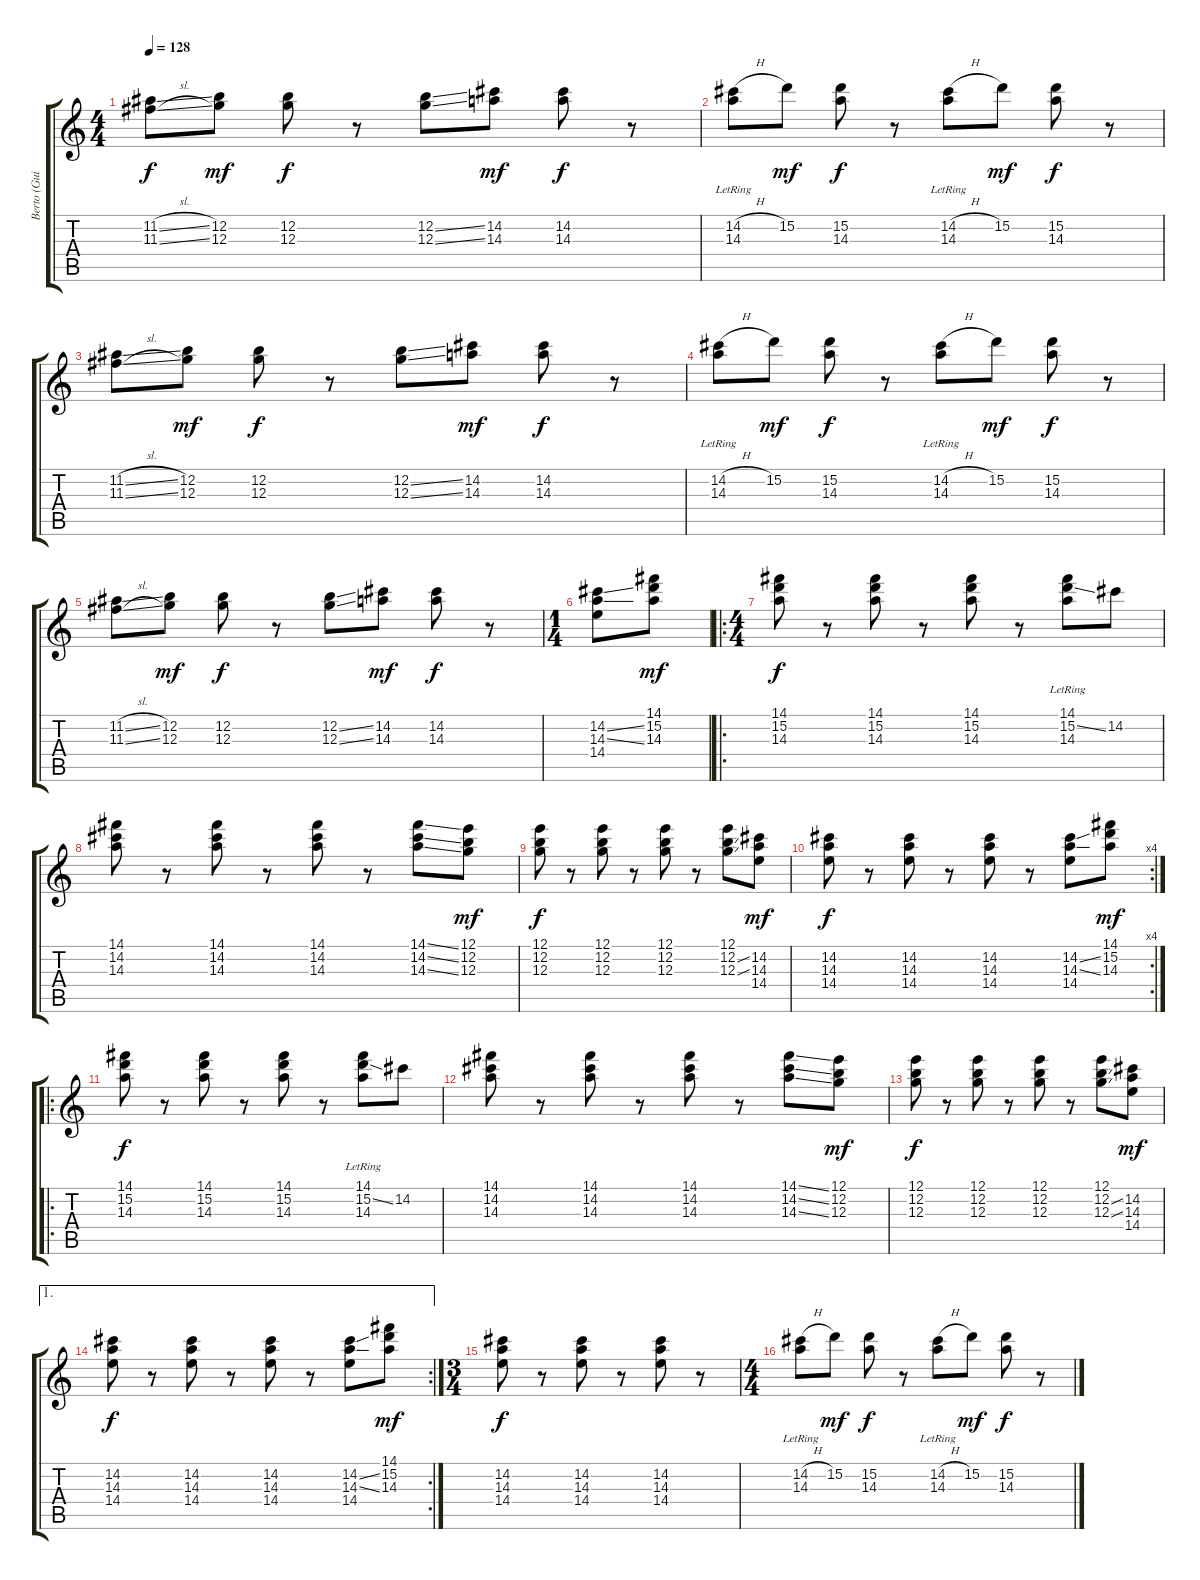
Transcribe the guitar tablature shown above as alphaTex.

\track ("Berto (Guitar)" "Berto (Gui") {instrument acousticguitarsteel}
\staff {score tabs}
\tuning (E4 B3 G3 D3 A2 E2) {hide}
\ts (4 4)
\tempo 128
\clef g2
\ks c
(11.2{sl} 11.3{sl}).8{dy f} (12.2 12.3).8{dy mf} (12.2 12.3).8{dy f} r.8 (12.2{ss} 12.3{ss}).8 (14.2 14.3).8{dy mf} (14.2 14.3).8{dy f} r.8 |
(14.2{h} 14.3{lr}).8 15.2.8{dy mf} (15.2 14.3).8{dy f} r.8 (14.2{h} 14.3{lr}).8 15.2.8{dy mf} (15.2 14.3).8{dy f} r.8 |
(11.2{sl} 11.3{sl}).8 (12.2 12.3).8{dy mf} (12.2 12.3).8{dy f} r.8 (12.2{ss} 12.3{ss}).8 (14.2 14.3).8{dy mf} (14.2 14.3).8{dy f} r.8 |
(14.2{h} 14.3{lr}).8 15.2.8{dy mf} (15.2 14.3).8{dy f} r.8 (14.2{h} 14.3{lr}).8 15.2.8{dy mf} (15.2 14.3).8{dy f} r.8 |
(11.2{sl} 11.3{sl}).8 (12.2 12.3).8{dy mf} (12.2 12.3).8{dy f} r.8 (12.2{ss} 12.3{ss}).8 (14.2 14.3).8{dy mf} (14.2 14.3).8{dy f} r.8 |
\ts (1 4)
(14.2{ss} 14.3{ss} 14.4).8 (14.1 15.2 14.3).8{dy mf} |
\ro
\ts (4 4)
(14.1 15.2 14.3).8{dy f} r.8 (14.1 15.2 14.3).8 r.8 (14.1 15.2 14.3).8 r.8 (14.1{lr} 15.2{ss} 14.3{lr}).8 14.2.8 |
(14.1 14.2 14.3).8 r.8 (14.1 14.2 14.3).8 r.8 (14.1 14.2 14.3).8 r.8 (14.1{ss} 14.2{ss} 14.3{ss}).8 (12.1 12.2 12.3).8{dy mf} |
(12.1 12.2 12.3).8{dy f} r.8 (12.1 12.2 12.3).8 r.8 (12.1 12.2 12.3).8 r.8 (12.1 12.2{ss} 12.3{ss}).8 (14.2 14.3 14.4).8{dy mf} |
\rc 4
(14.2 14.3 14.4).8{dy f} r.8 (14.2 14.3 14.4).8 r.8 (14.2 14.3 14.4).8 r.8 (14.2{ss} 14.3{ss} 14.4).8 (14.1 15.2 14.3).8{dy mf} |
\ro
(14.1 15.2 14.3).8{dy f} r.8 (14.1 15.2 14.3).8 r.8 (14.1 15.2 14.3).8 r.8 (14.1{lr} 15.2{ss} 14.3{lr}).8 14.2.8 |
(14.1 14.2 14.3).8 r.8 (14.1 14.2 14.3).8 r.8 (14.1 14.2 14.3).8 r.8 (14.1{ss} 14.2{ss} 14.3{ss}).8 (12.1 12.2 12.3).8{dy mf} |
(12.1 12.2 12.3).8{dy f} r.8 (12.1 12.2 12.3).8 r.8 (12.1 12.2 12.3).8 r.8 (12.1 12.2{ss} 12.3{ss}).8 (14.2 14.3 14.4).8{dy mf} |
\ae 1
\rc 2
(14.2 14.3 14.4).8{dy f} r.8 (14.2 14.3 14.4).8 r.8 (14.2 14.3 14.4).8 r.8 (14.2{ss} 14.3{ss} 14.4).8 (14.1 15.2 14.3).8{dy mf} |
\ts (3 4)
(14.2 14.3 14.4).8{dy f} r.8 (14.2 14.3 14.4).8 r.8 (14.2 14.3 14.4).8 r.8 |
\ts (4 4)
(14.2{h} 14.3{lr}).8 15.2.8{dy mf} (15.2 14.3).8{dy f} r.8 (14.2{h} 14.3{lr}).8 15.2.8{dy mf} (15.2 14.3).8{dy f} r.8
